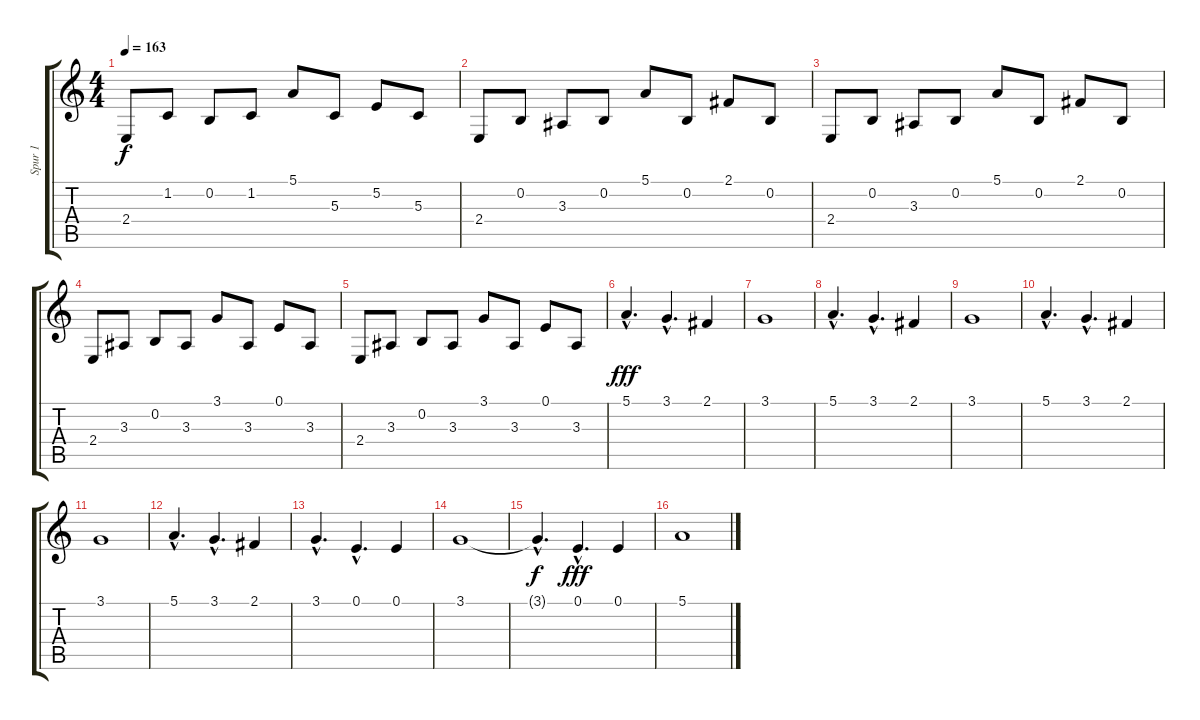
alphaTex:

\track ("Spur 1" "Spur 1") {instrument vibraphone}
\staff {score tabs}
\tuning (E4 B3 G3 D3 A2 E2) {hide}
\ts (4 4)
\tempo 163
\clef g2
\ks c
2.4.8{dy f} 1.2.8 0.2.8 1.2.8 5.1.8 5.3.8 5.2.8 5.3.8 |
2.4.8 0.2.8 3.3.8 0.2.8 5.1.8 0.2.8 2.1.8 0.2.8 |
2.4.8 0.2.8 3.3.8 0.2.8 5.1.8 0.2.8 2.1.8 0.2.8 |
2.4.8 3.3.8 0.2.8 3.3.8 3.1.8 3.3.8 0.1.8 3.3.8 |
2.4.8 3.3.8 0.2.8 3.3.8 3.1.8 3.3.8 0.1.8 3.3.8 |
5.1{hac}.4{d dy fff} 3.1{hac}.4{d} 2.1.4 |
3.1.1 |
5.1{hac}.4{d} 3.1{hac}.4{d} 2.1.4 |
3.1.1 |
5.1{hac}.4{d} 3.1{hac}.4{d} 2.1.4 |
3.1.1 |
5.1{hac}.4{d} 3.1{hac}.4{d} 2.1.4 |
3.1{hac}.4{d} 0.1{hac}.4{d} 0.1.4 |
3.1.1 |
3.1{hac t}.4{d dy f} 0.1{hac}.4{d dy fff} 0.1.4 |
5.1.1
